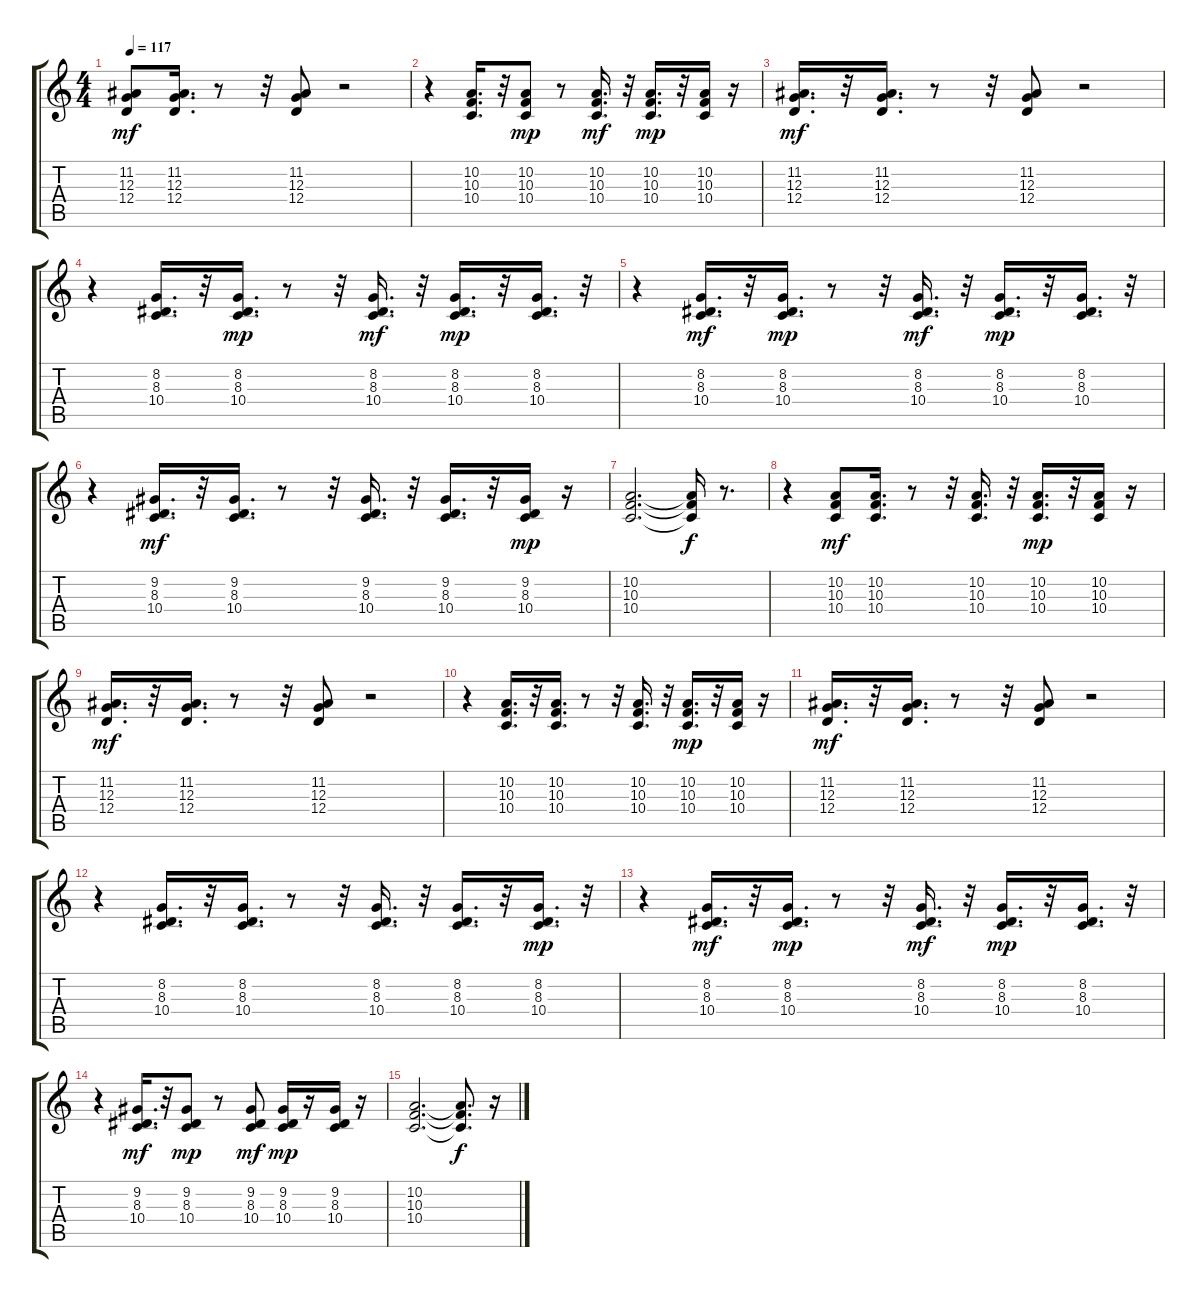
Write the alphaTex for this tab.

\track "" {instrument ocarina}
\staff {score tabs}
\tuning (E4 B3 G3 D3 A2 E2) {hide}
\ts (4 4)
\tempo 117
\clef g2
\ks c
(11.2 12.3 12.4).8{dy mf} (11.2 12.3 12.4).16{d} r.8 r.32 (11.2 12.3 12.4).8 r.2 |
r.4 (10.2 10.3 10.4).16{d} r.32 (10.2 10.3 10.4).8{dy mp} r.8 (10.2 10.3 10.4).16{d dy mf} r.32 (10.2 10.3 10.4).16{d dy mp} r.32 (10.2 10.3 10.4).16 r.16 |
(11.2 12.3 12.4).16{d dy mf} r.32 (11.2 12.3 12.4).16{d} r.8 r.32 (11.2 12.3 12.4).8 r.2 |
r.4 (8.2 8.3 10.4).16{d} r.32 (8.2 8.3 10.4).16{d dy mp} r.8 r.32 (8.2 8.3 10.4).16{d dy mf} r.32 (8.2 8.3 10.4).16{d dy mp} r.32 (8.2 8.3 10.4).16{d} r.32 |
r.4 (8.2 8.3 10.4).16{d dy mf} r.32 (8.2 8.3 10.4).16{d dy mp} r.8 r.32 (8.2 8.3 10.4).16{d dy mf} r.32 (8.2 8.3 10.4).16{d dy mp} r.32 (8.2 8.3 10.4).16{d} r.32 |
r.4 (9.2 8.3 10.4).16{d dy mf} r.32 (9.2 8.3 10.4).16{d} r.8 r.32 (9.2 8.3 10.4).16{d} r.32 (9.2 8.3 10.4).16{d} r.32 (9.2 8.3 10.4).16{dy mp} r.16 |
(10.2 10.3 10.4).2{d} (10.2{t} 10.3{t} 10.4{t}).16{dy f} r.8{d} |
r.4 (10.2 10.3 10.4).8{dy mf volume 10} (10.2 10.3 10.4).16{d volume 10} r.8 r.32 (10.2 10.3 10.4).16{d volume 9} r.32 (10.2 10.3 10.4).16{d dy mp volume 9} r.32 (10.2 10.3 10.4).16{volume 9} r.16 |
(11.2 12.3 12.4).16{d dy mf volume 9} r.32 (11.2 12.3 12.4).16{d volume 9} r.8 r.32 (11.2 12.3 12.4).8{volume 8} r.2 |
r.4 (10.2 10.3 10.4).16{d volume 7} r.32 (10.2 10.3 10.4).16{d volume 7} r.8 r.32 (10.2 10.3 10.4).16{d volume 7} r.32 (10.2 10.3 10.4).16{d dy mp volume 7} r.32 (10.2 10.3 10.4).16{volume 6} r.16 |
(11.2 12.3 12.4).16{d dy mf volume 6} r.32 (11.2 12.3 12.4).16{d volume 6} r.8 r.32 (11.2 12.3 12.4).8{volume 6} r.2 |
r.4 (8.2 8.3 10.4).16{d volume 5} r.32 (8.2 8.3 10.4).16{d volume 5} r.8 r.32 (8.2 8.3 10.4).16{d volume 4} r.32 (8.2 8.3 10.4).16{d volume 4} r.32 (8.2 8.3 10.4).16{d dy mp volume 4} r.32 |
r.4 (8.2 8.3 10.4).16{d dy mf volume 4} r.32 (8.2 8.3 10.4).16{d dy mp volume 3} r.8 r.32 (8.2 8.3 10.4).16{d dy mf volume 3} r.32 (8.2 8.3 10.4).16{d dy mp volume 3} r.32 (8.2 8.3 10.4).16{d volume 3} r.32 |
r.4 (9.2 8.3 10.4).16{d dy mf volume 2} r.32 (9.2 8.3 10.4).8{dy mp volume 2} r.8 (9.2 8.3 10.4).8{dy mf volume 2} (9.2 8.3 10.4).16{dy mp volume 2} r.16 (9.2 8.3 10.4).16{volume 2} r.16 |
(10.2 10.3 10.4).2{d volume 1} (10.2{t} 10.3{t} 10.4{t}).8{d dy f} r.16
